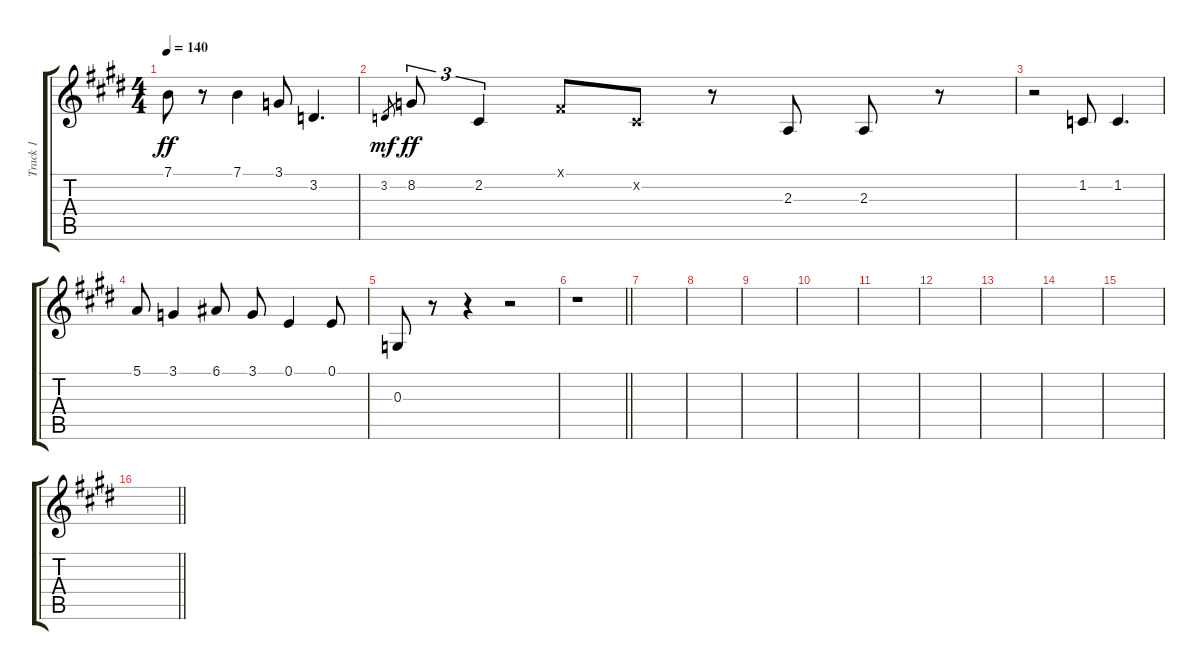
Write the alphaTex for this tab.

\track ("Track 1" "Track 1") {instrument tenorsax}
\staff {score tabs}
\tuning (E4 B3 G3 D3 A2 E2) {hide}
\ts (4 4)
\tempo 140
\clef g2
\ks e
7.1.8{dy ff} r.8 7.1.4 3.1.8 3.2.4{d} |
3.2.8{gr dy mf} 8.2.8{tu (3 2) dy ff} 2.2.4{tu (3 2)} 2.1{x}.8 2.2{x}.8 r.8 2.3.8 2.3.8 r.8 |
r.2 1.2.8 1.2.4{d} |
5.1.8 3.1.4 6.1.8 3.1.8 0.1.4 0.1.8 |
0.3.8 r.8 r.4 r.2 |
\barLineRight lightlight
r.1 |
|
|
|
|
|
|
|
|
|
\barLineRight lightlight
